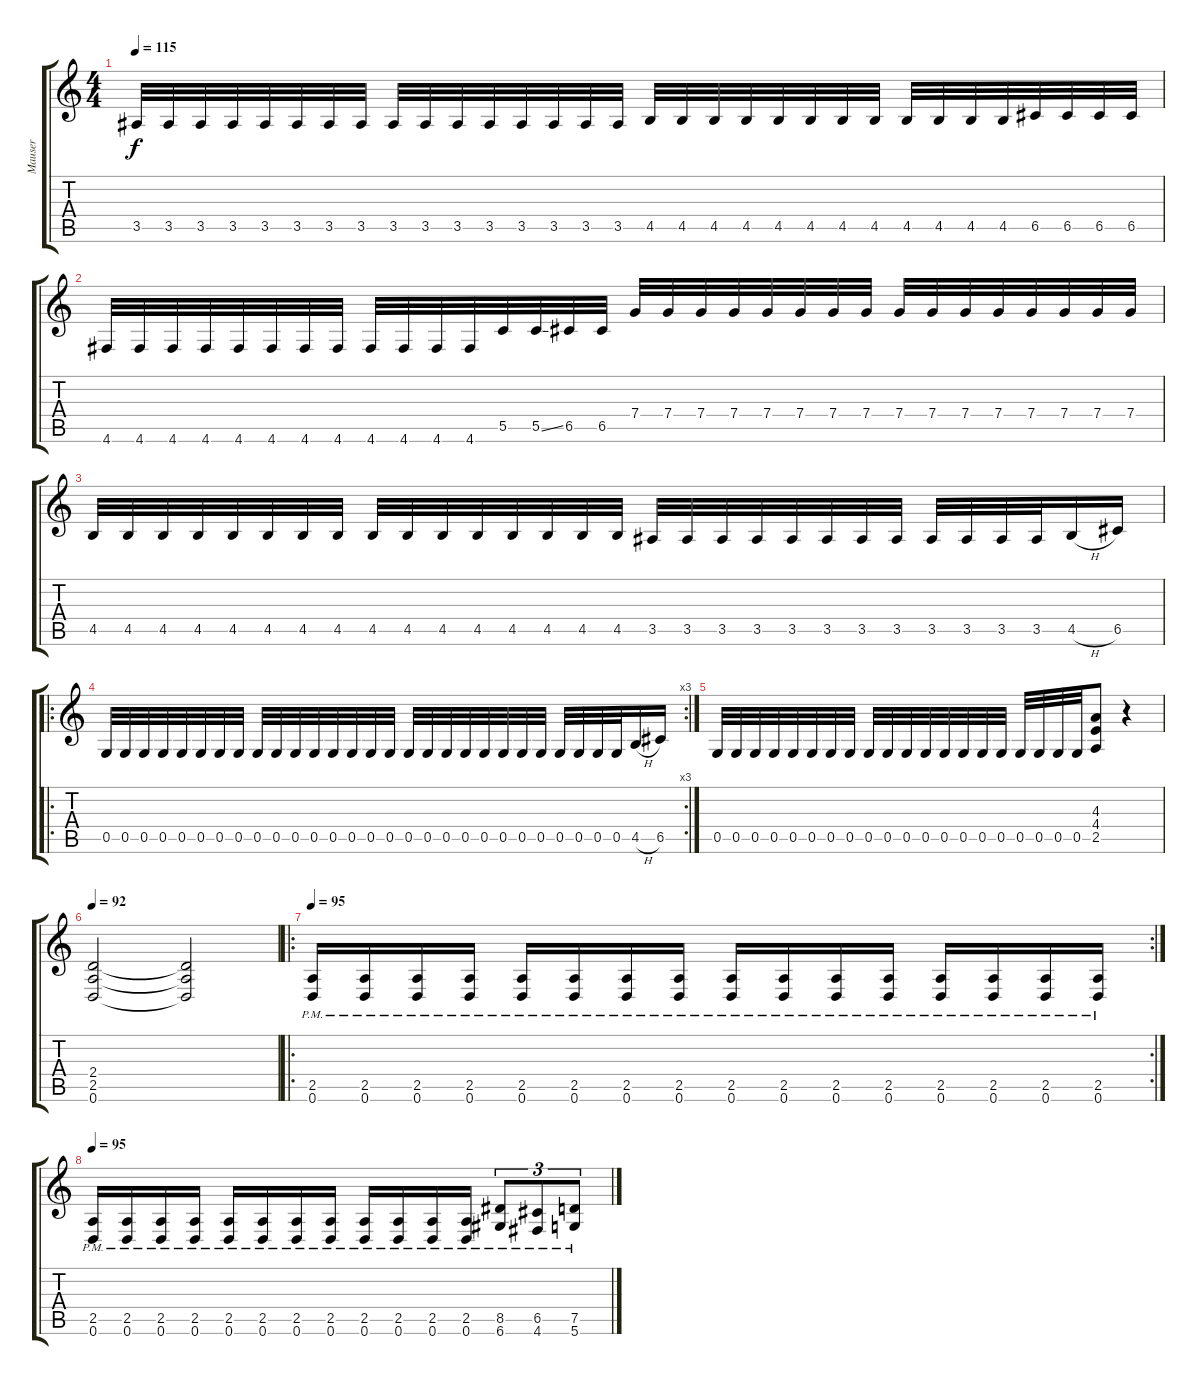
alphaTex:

\track ("Mauser" "Mauser") {instrument distortionguitar}
\staff {score tabs}
\tuning (D4 A3 F3 C3 G2 D2) {hide}
\ts (4 4)
\tempo 115
\clef g2
\ks c
3.5.32{dy f} 3.5.32 3.5.32 3.5.32 3.5.32 3.5.32 3.5.32 3.5.32 3.5.32 3.5.32 3.5.32 3.5.32 3.5.32 3.5.32 3.5.32 3.5.32 4.5.32 4.5.32 4.5.32 4.5.32 4.5.32 4.5.32 4.5.32 4.5.32 4.5.32 4.5.32 4.5.32 4.5.32 6.5.32 6.5.32 6.5.32 6.5.32 |
4.6.32 4.6.32 4.6.32 4.6.32 4.6.32 4.6.32 4.6.32 4.6.32 4.6.32 4.6.32 4.6.32 4.6.32 5.5.32 5.5{ss}.32 6.5.32 6.5.32 7.4.32 7.4.32 7.4.32 7.4.32 7.4.32 7.4.32 7.4.32 7.4.32 7.4.32 7.4.32 7.4.32 7.4.32 7.4.32 7.4.32 7.4.32 7.4.32 |
4.5.32 4.5.32 4.5.32 4.5.32 4.5.32 4.5.32 4.5.32 4.5.32 4.5.32 4.5.32 4.5.32 4.5.32 4.5.32 4.5.32 4.5.32 4.5.32 3.5.32 3.5.32 3.5.32 3.5.32 3.5.32 3.5.32 3.5.32 3.5.32 3.5.32 3.5.32 3.5.32 3.5.32 4.5{h}.16 6.5.16 |
\ro
\rc 3
0.5.32 0.5.32 0.5.32 0.5.32 0.5.32 0.5.32 0.5.32 0.5.32 0.5.32 0.5.32 0.5.32 0.5.32 0.5.32 0.5.32 0.5.32 0.5.32 0.5.32 0.5.32 0.5.32 0.5.32 0.5.32 0.5.32 0.5.32 0.5.32 0.5.32 0.5.32 0.5.32 0.5.32 4.5{h}.16 6.5.16 |
0.5.32 0.5.32 0.5.32 0.5.32 0.5.32 0.5.32 0.5.32 0.5.32 0.5.32 0.5.32 0.5.32 0.5.32 0.5.32 0.5.32 0.5.32 0.5.32 0.5.32 0.5.32 0.5.32 0.5.32 (4.3 4.4 2.5).8 r.4 |
\tempo 92
(2.4 2.5 0.6).2 (2.4{t} 2.5{t} 0.6{t}).2 |
\ro
\rc 2
\tempo 95
(2.5{pm} 0.6{pm}).16 (2.5{pm} 0.6{pm}).16 (2.5{pm} 0.6{pm}).16 (2.5{pm} 0.6{pm}).16 (2.5{pm} 0.6{pm}).16 (2.5{pm} 0.6{pm}).16 (2.5{pm} 0.6{pm}).16 (2.5{pm} 0.6{pm}).16 (2.5{pm} 0.6{pm}).16 (2.5{pm} 0.6{pm}).16 (2.5{pm} 0.6{pm}).16 (2.5{pm} 0.6{pm}).16 (2.5{pm} 0.6{pm}).16 (2.5{pm} 0.6{pm}).16 (2.5{pm} 0.6{pm}).16 (2.5{pm} 0.6{pm}).16 |
\tempo 95
(2.5{pm} 0.6).16 (2.5{pm} 0.6).16 (2.5{pm} 0.6).16 (2.5{pm} 0.6).16 (2.5{pm} 0.6).16 (2.5{pm} 0.6).16 (2.5{pm} 0.6).16 (2.5{pm} 0.6).16 (2.5{pm} 0.6).16 (2.5{pm} 0.6).16 (2.5{pm} 0.6).16 (2.5{pm} 0.6).16 (8.5{pm} 6.6).8{tu (3 2)} (6.5{pm} 4.6).8{tu (3 2)} (7.5{pm} 5.6).8{tu (3 2)}
